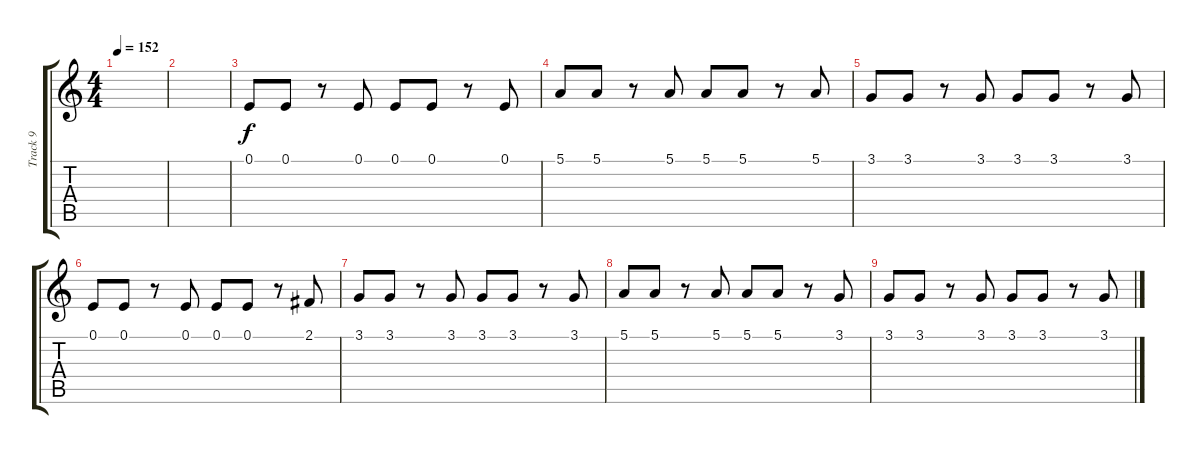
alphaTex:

\track ("Track 9" "Track 9") {instrument lead5charang}
\staff {score tabs}
\tuning (E4 B3 G3 D3 A2 E2) {hide}
\ts (4 4)
\tempo 152
\clef g2
\ks c
|
|
0.1.8 0.1.8 r.8 0.1.8 0.1.8 0.1.8 r.8 0.1.8 |
5.1.8 5.1.8 r.8 5.1.8 5.1.8 5.1.8 r.8 5.1.8 |
3.1.8 3.1.8 r.8 3.1.8 3.1.8 3.1.8 r.8 3.1.8 |
0.1.8 0.1.8 r.8 0.1.8 0.1.8 0.1.8 r.8 2.1.8 |
3.1.8 3.1.8 r.8 3.1.8 3.1.8 3.1.8 r.8 3.1.8 |
5.1.8 5.1.8 r.8 5.1.8 5.1.8 5.1.8 r.8 3.1.8 |
3.1.8 3.1.8 r.8 3.1.8 3.1.8 3.1.8 r.8 3.1.8
